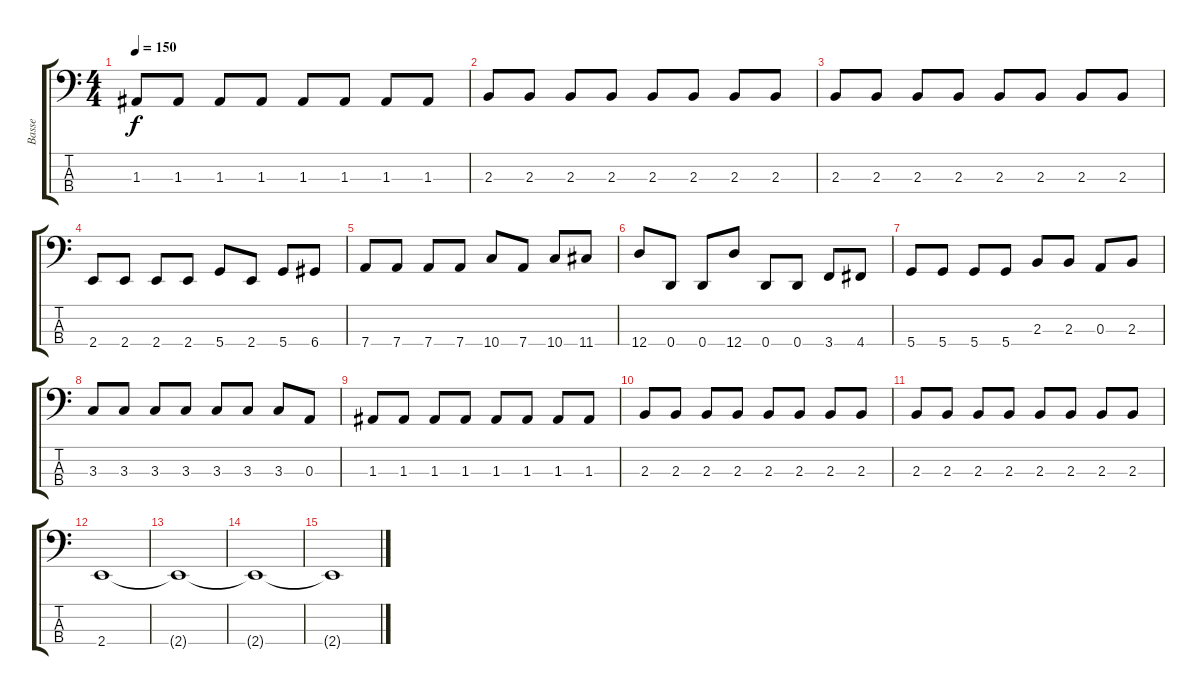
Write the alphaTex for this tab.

\track ("Basse" "Basse") {instrument electricbassfinger}
\staff {score tabs}
\tuning (G2 D2 A1 D1) {hide}
\ts (4 4)
\tempo 150
\clef f4
\ks c
1.3.8{dy f} 1.3.8 1.3.8 1.3.8 1.3.8 1.3.8 1.3.8 1.3.8 |
2.3.8 2.3.8 2.3.8 2.3.8 2.3.8 2.3.8 2.3.8 2.3.8 |
2.3.8 2.3.8 2.3.8 2.3.8 2.3.8 2.3.8 2.3.8 2.3.8 |
2.4.8 2.4.8 2.4.8 2.4.8 5.4.8 2.4.8 5.4.8 6.4.8 |
7.4.8 7.4.8 7.4.8 7.4.8 10.4.8 7.4.8 10.4.8 11.4.8 |
12.4.8 0.4.8 0.4.8 12.4.8 0.4.8 0.4.8 3.4.8 4.4.8 |
5.4.8 5.4.8 5.4.8 5.4.8 2.3.8 2.3.8 0.3.8 2.3.8 |
3.3.8 3.3.8 3.3.8 3.3.8 3.3.8 3.3.8 3.3.8 0.3.8 |
1.3.8 1.3.8 1.3.8 1.3.8 1.3.8 1.3.8 1.3.8 1.3.8 |
2.3.8 2.3.8 2.3.8 2.3.8 2.3.8 2.3.8 2.3.8 2.3.8 |
2.3.8 2.3.8 2.3.8 2.3.8 2.3.8 2.3.8 2.3.8 2.3.8 |
2.4.1 |
2.4{t}.1 |
2.4{t}.1 |
2.4{t}.1
